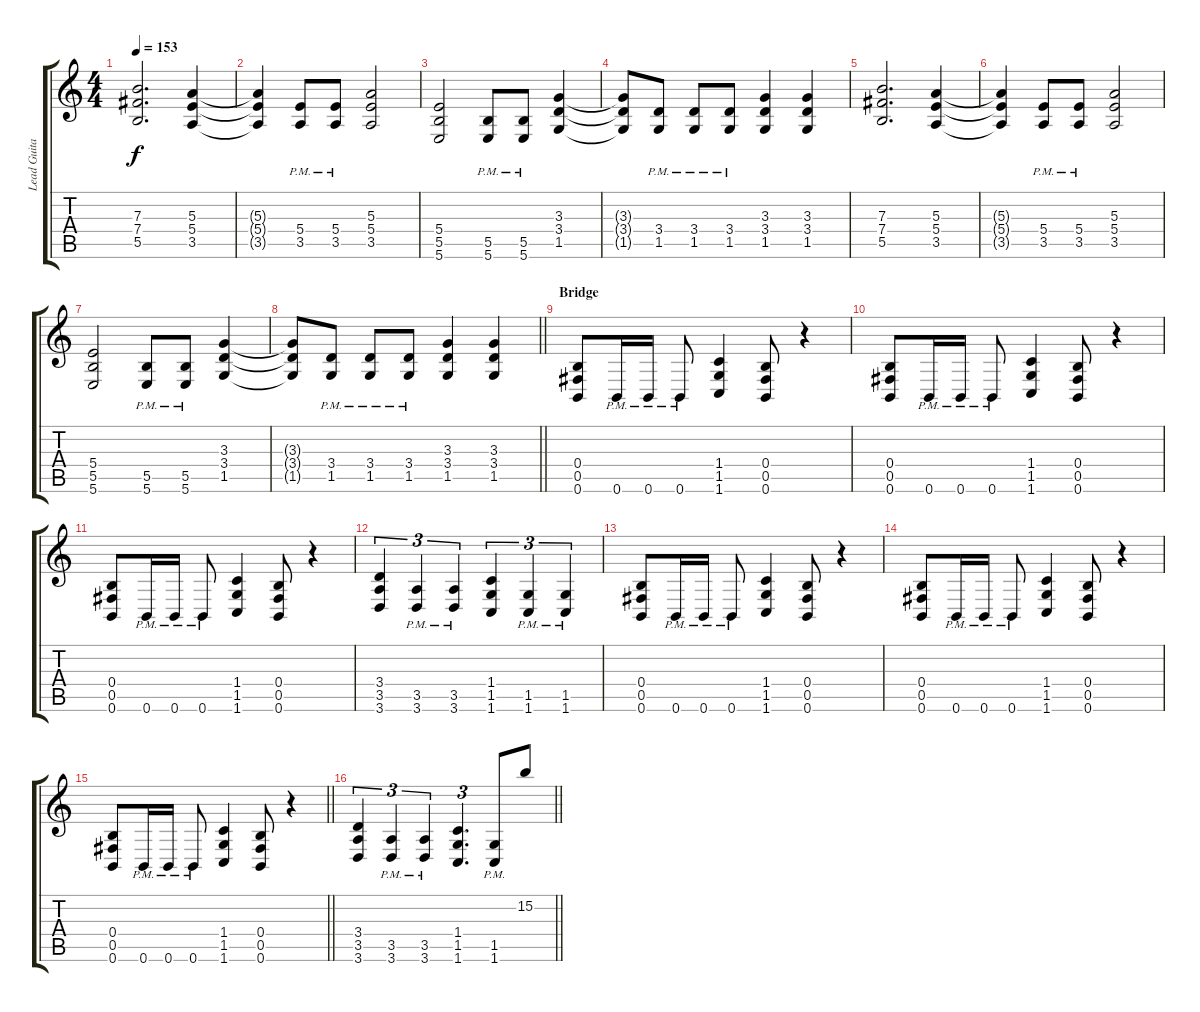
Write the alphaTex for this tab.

\track ("Lead Guitar" "Lead Guita") {instrument distortionguitar}
\staff {score tabs}
\tuning (Db4 Ab3 E3 B2 Gb2 B1) {hide}
\ts (4 4)
\tempo 153
\clef g2
\ks c
(7.3 7.4 5.5).2{d dy f} (5.3 5.4 3.5).4 |
(5.3{t} 5.4{t} 3.5{t}).4 (5.4{pm} 3.5{pm}).8 (5.4{pm} 3.5{pm}).8 (5.3 5.4 3.5).2 |
(5.4 5.5 5.6).2 (5.5{pm} 5.6{pm}).8 (5.5{pm} 5.6{pm}).8 (3.3 3.4 1.5).4 |
(3.3{t} 3.4{t} 1.5{t}).8 (3.4{pm} 1.5{pm}).8 (3.4{pm} 1.5{pm}).8 (3.4{pm} 1.5{pm}).8 (3.3 3.4 1.5).4 (3.3 3.4 1.5).4 |
(7.3 7.4 5.5).2{d} (5.3 5.4 3.5).4 |
(5.3{t} 5.4{t} 3.5{t}).4 (5.4{pm} 3.5{pm}).8 (5.4{pm} 3.5{pm}).8 (5.3 5.4 3.5).2 |
(5.4 5.5 5.6).2 (5.5{pm} 5.6{pm}).8 (5.5{pm} 5.6{pm}).8 (3.3 3.4 1.5).4 |
\barLineRight lightlight
(3.3{t} 3.4{t} 1.5{t}).8 (3.4{pm} 1.5{pm}).8 (3.4{pm} 1.5{pm}).8 (3.4{pm} 1.5{pm}).8 (3.3 3.4 1.5).4 (3.3 3.4 1.5).4 |
\section ("" "Bridge")
(0.4 0.5 0.6).8 0.6{pm}.16 0.6{pm}.16 0.6{pm}.8 (1.4 1.5 1.6).4 (0.4 0.5 0.6).8 r.4 |
(0.4 0.5 0.6).8 0.6{pm}.16 0.6{pm}.16 0.6{pm}.8 (1.4 1.5 1.6).4 (0.4 0.5 0.6).8 r.4 |
(0.4 0.5 0.6).8 0.6{pm}.16 0.6{pm}.16 0.6{pm}.8 (1.4 1.5 1.6).4 (0.4 0.5 0.6).8 r.4 |
(3.4 3.5 3.6).4{tu (3 2)} (3.5{pm} 3.6{pm}).4{tu (3 2)} (3.5{pm} 3.6{pm}).4{tu (3 2)} (1.4 1.5 1.6).4{tu (3 2)} (1.5{pm} 1.6{pm}).4{tu (3 2)} (1.5{pm} 1.6{pm}).4{tu (3 2)} |
(0.4 0.5 0.6).8 0.6{pm}.16 0.6{pm}.16 0.6{pm}.8 (1.4 1.5 1.6).4 (0.4 0.5 0.6).8 r.4 |
(0.4 0.5 0.6).8 0.6{pm}.16 0.6{pm}.16 0.6{pm}.8 (1.4 1.5 1.6).4 (0.4 0.5 0.6).8 r.4 |
\barLineRight lightlight
(0.4 0.5 0.6).8 0.6{pm}.16 0.6{pm}.16 0.6{pm}.8 (1.4 1.5 1.6).4 (0.4 0.5 0.6).8 r.4 |
\section ("" "")
\barLineRight lightlight
(3.4 3.5 3.6).4{tu (3 2)} (3.5{pm} 3.6{pm}).4{tu (3 2)} (3.5{pm} 3.6{pm}).4{tu (3 2)} (1.4 1.5 1.6).4{d tu (3 2)} (1.5{pm} 1.6{pm}).8 15.2.8{volume 15 instrument distortionguitar}
